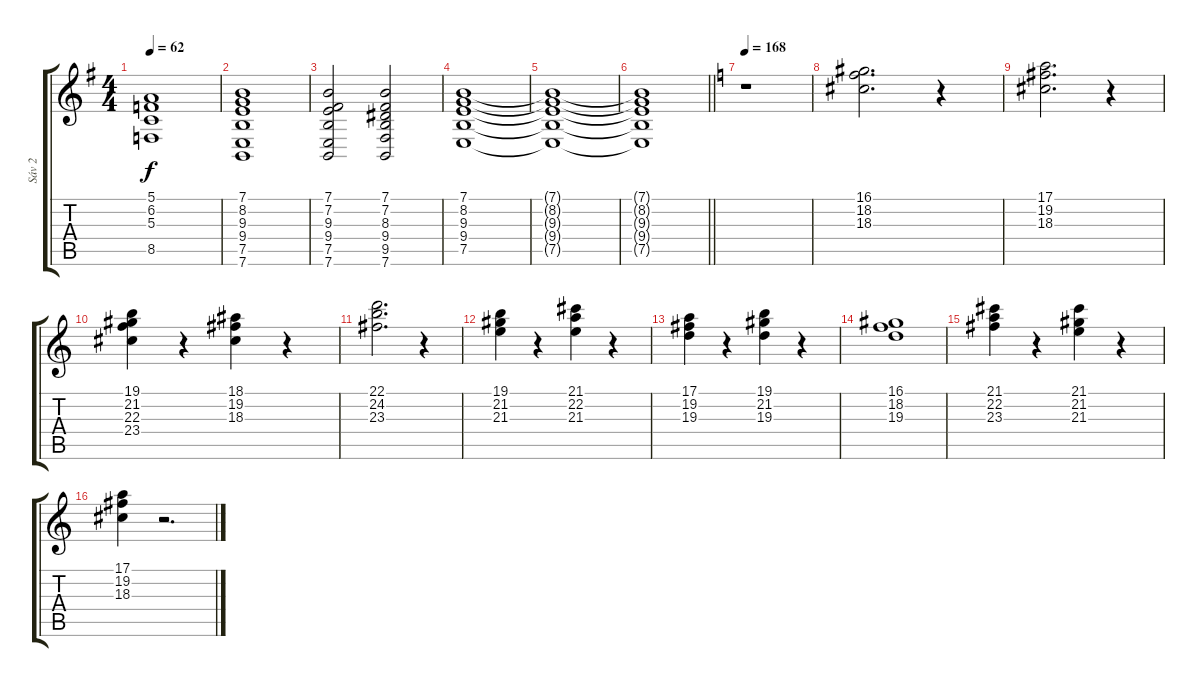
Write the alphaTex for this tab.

\track ("Sáv 2" "Sáv 2") {instrument lead2sawtooth}
\staff {score tabs}
\tuning (E4 B3 G3 D3 A2 E2) {hide}
\ts (4 4)
\tempo 62
\clef g2
\ks g
(5.1 6.2 5.3 8.5).1{dy f} |
(7.1 8.2 9.3 9.4 7.5 7.6).1 |
(7.1 7.2 9.3 9.4 7.5 7.6).2 (7.1 7.2 8.3 9.4 9.5 7.6).2 |
(7.1 8.2 9.3 9.4 7.5).1 |
(7.1{t} 8.2{t} 9.3{t} 9.4{t} 7.5{t}).1 |
\barLineRight lightlight
(7.1{t} 8.2{t} 9.3{t} 9.4{t} 7.5{t}).1 |
\tempo 168
\ks c
r.1 |
(16.1 18.2 18.3).2{d volume 11 instrument drawbarorgan} r.4 |
(17.1 19.2 18.3).2{d instrument drawbarorgan} r.4 |
(19.1 21.2 22.3 23.4).4{instrument drawbarorgan} r.4 (18.1 19.2 18.3).4{instrument drawbarorgan} r.4 |
(22.1 24.2 23.3).2{d instrument drawbarorgan} r.4 |
(19.1 21.2 21.3).4{instrument drawbarorgan} r.4 (21.1 22.2 21.3).4{instrument drawbarorgan} r.4 |
(17.1 19.2 19.3).4{instrument drawbarorgan} r.4 (19.1 21.2 19.3).4{instrument drawbarorgan} r.4 |
(16.1 18.2 19.3).1{instrument drawbarorgan} |
(21.1 22.2 23.3).4{instrument drawbarorgan} r.4 (21.1 21.2 21.3).4{instrument drawbarorgan} r.4 |
(17.1 19.2 18.3).4{instrument drawbarorgan} r.2{d}
